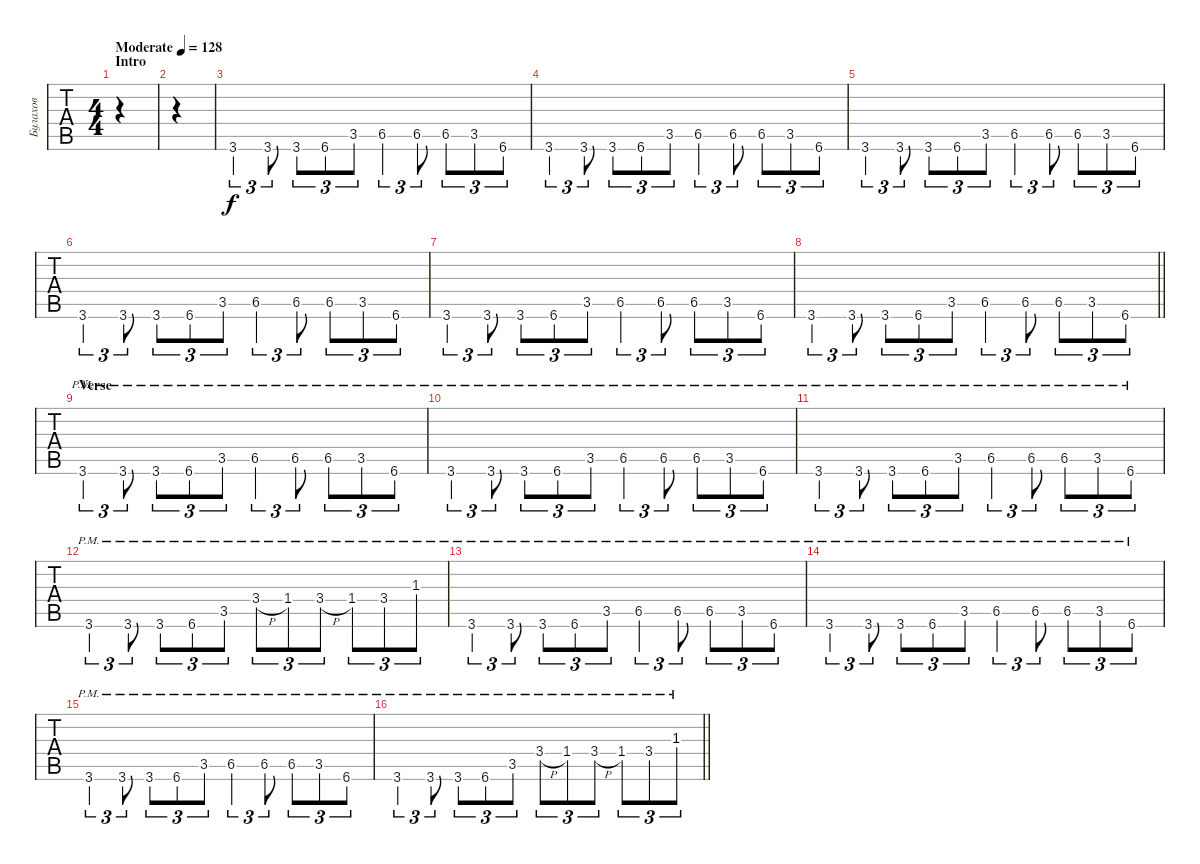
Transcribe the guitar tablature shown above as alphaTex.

\track ("Булахов" "Булахов") {instrument overdrivenguitar}
\staff {tabs}
\tuning (E4 B3 G3 D3 A2 D2) {hide}
\ts (4 4)
\section ("" "Intro")
\tempo (128 "Moderate")
\clef g2
\ks c
|
|
3.6.4{tu (3 2)} 3.6.8{tu (3 2)} 3.6.8{tu (3 2)} 6.6.8{tu (3 2)} 3.5.8{tu (3 2)} 6.5.4{tu (3 2)} 6.5.8{tu (3 2)} 6.5.8{tu (3 2)} 3.5.8{tu (3 2)} 6.6.8{tu (3 2)} |
3.6.4{tu (3 2)} 3.6.8{tu (3 2)} 3.6.8{tu (3 2)} 6.6.8{tu (3 2)} 3.5.8{tu (3 2)} 6.5.4{tu (3 2)} 6.5.8{tu (3 2)} 6.5.8{tu (3 2)} 3.5.8{tu (3 2)} 6.6.8{tu (3 2)} |
3.6.4{tu (3 2)} 3.6.8{tu (3 2)} 3.6.8{tu (3 2)} 6.6.8{tu (3 2)} 3.5.8{tu (3 2)} 6.5.4{tu (3 2)} 6.5.8{tu (3 2)} 6.5.8{tu (3 2)} 3.5.8{tu (3 2)} 6.6.8{tu (3 2)} |
3.6.4{tu (3 2)} 3.6.8{tu (3 2)} 3.6.8{tu (3 2)} 6.6.8{tu (3 2)} 3.5.8{tu (3 2)} 6.5.4{tu (3 2)} 6.5.8{tu (3 2)} 6.5.8{tu (3 2)} 3.5.8{tu (3 2)} 6.6.8{tu (3 2)} |
3.6.4{tu (3 2)} 3.6.8{tu (3 2)} 3.6.8{tu (3 2)} 6.6.8{tu (3 2)} 3.5.8{tu (3 2)} 6.5.4{tu (3 2)} 6.5.8{tu (3 2)} 6.5.8{tu (3 2)} 3.5.8{tu (3 2)} 6.6.8{tu (3 2)} |
\barLineRight lightlight
3.6.4{tu (3 2)} 3.6.8{tu (3 2)} 3.6.8{tu (3 2)} 6.6.8{tu (3 2)} 3.5.8{tu (3 2)} 6.5.4{tu (3 2)} 6.5.8{tu (3 2)} 6.5.8{tu (3 2)} 3.5.8{tu (3 2)} 6.6.8{tu (3 2)} |
\section ("" "Verse")
3.6{pm}.4{tu (3 2)} 3.6{pm}.8{tu (3 2)} 3.6{pm}.8{tu (3 2)} 6.6{pm}.8{tu (3 2)} 3.5{pm}.8{tu (3 2)} 6.5{pm}.4{tu (3 2)} 6.5{pm}.8{tu (3 2)} 6.5{pm}.8{tu (3 2)} 3.5{pm}.8{tu (3 2)} 6.6{pm}.8{tu (3 2)} |
3.6{pm}.4{tu (3 2)} 3.6{pm}.8{tu (3 2)} 3.6{pm}.8{tu (3 2)} 6.6{pm}.8{tu (3 2)} 3.5{pm}.8{tu (3 2)} 6.5{pm}.4{tu (3 2)} 6.5{pm}.8{tu (3 2)} 6.5{pm}.8{tu (3 2)} 3.5{pm}.8{tu (3 2)} 6.6{pm}.8{tu (3 2)} |
3.6{pm}.4{tu (3 2)} 3.6{pm}.8{tu (3 2)} 3.6{pm}.8{tu (3 2)} 6.6{pm}.8{tu (3 2)} 3.5{pm}.8{tu (3 2)} 6.5{pm}.4{tu (3 2)} 6.5{pm}.8{tu (3 2)} 6.5{pm}.8{tu (3 2)} 3.5{pm}.8{tu (3 2)} 6.6{pm}.8{tu (3 2)} |
3.6{pm}.4{tu (3 2)} 3.6{pm}.8{tu (3 2)} 3.6{pm}.8{tu (3 2)} 6.6{pm}.8{tu (3 2)} 3.5{pm}.8{tu (3 2)} 3.4{h pm}.8{tu (3 2)} 1.4{pm}.8{tu (3 2)} 3.4{h pm}.8{tu (3 2)} 1.4{pm}.8{tu (3 2)} 3.4{pm}.8{tu (3 2)} 1.3{pm}.8{tu (3 2)} |
3.6{pm}.4{tu (3 2)} 3.6{pm}.8{tu (3 2)} 3.6{pm}.8{tu (3 2)} 6.6{pm}.8{tu (3 2)} 3.5{pm}.8{tu (3 2)} 6.5{pm}.4{tu (3 2)} 6.5{pm}.8{tu (3 2)} 6.5{pm}.8{tu (3 2)} 3.5{pm}.8{tu (3 2)} 6.6{pm}.8{tu (3 2)} |
3.6{pm}.4{tu (3 2)} 3.6{pm}.8{tu (3 2)} 3.6{pm}.8{tu (3 2)} 6.6{pm}.8{tu (3 2)} 3.5{pm}.8{tu (3 2)} 6.5{pm}.4{tu (3 2)} 6.5{pm}.8{tu (3 2)} 6.5{pm}.8{tu (3 2)} 3.5{pm}.8{tu (3 2)} 6.6{pm}.8{tu (3 2)} |
3.6{pm}.4{tu (3 2)} 3.6{pm}.8{tu (3 2)} 3.6{pm}.8{tu (3 2)} 6.6{pm}.8{tu (3 2)} 3.5{pm}.8{tu (3 2)} 6.5{pm}.4{tu (3 2)} 6.5{pm}.8{tu (3 2)} 6.5{pm}.8{tu (3 2)} 3.5{pm}.8{tu (3 2)} 6.6{pm}.8{tu (3 2)} |
\barLineRight lightlight
3.6{pm}.4{tu (3 2)} 3.6{pm}.8{tu (3 2)} 3.6{pm}.8{tu (3 2)} 6.6{pm}.8{tu (3 2)} 3.5{pm}.8{tu (3 2)} 3.4{h pm}.8{tu (3 2)} 1.4{pm}.8{tu (3 2)} 3.4{h pm}.8{tu (3 2)} 1.4{pm}.8{tu (3 2)} 3.4{h pm}.8{tu (3 2)} 1.3{pm}.8{tu (3 2)}
